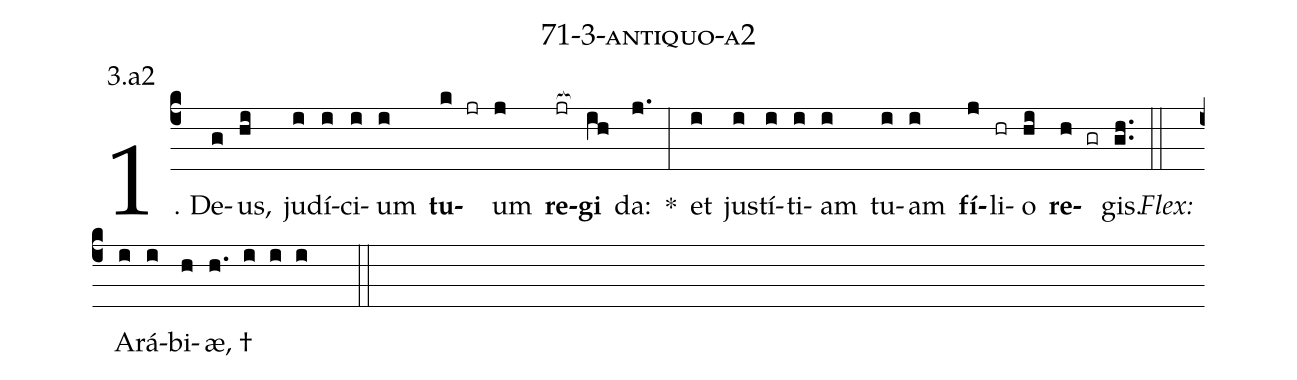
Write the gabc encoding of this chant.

name: 71-3-antiquo-a2;
annotation: 3.a2;
%%
(c4)1. De(g)us,(hi) ju(i)dí(i)ci(i)um(i) <b>tu</b>(k jr)um(j) <b>re</b>(jr[ocb:1{])<b>gi</b>(ih[ocb:0}]) da:(j.) *(:) et(i) jus(i)tí(i)ti(i)am(i) tu(i)am(i) <b>fí</b>(j)li(hr)o(hi) <b>re</b>(h gr)gis.(gh..) (::)
<i>Flex:</i>()  A(i)rá(i)bi(h)æ, †(h. i i i  ::)
